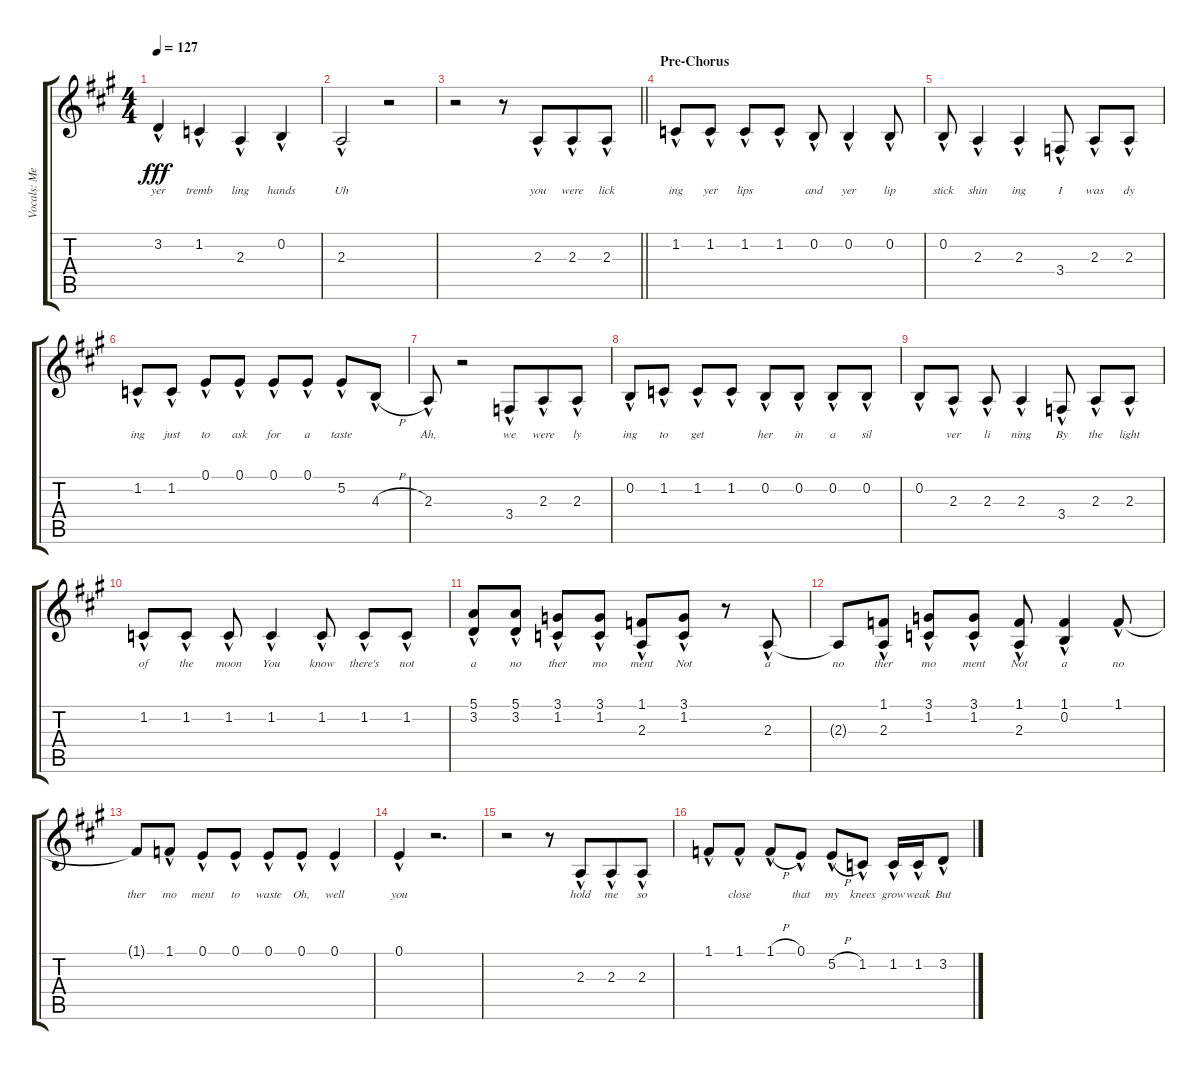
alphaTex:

\track ("Vocals: Meatloaf" "Vocals: Me") {instrument lead2sawtooth}
\staff {score tabs}
\tuning (E4 B3 G3 D3 A2 E2) {hide}
\ts (4 4)
\tempo 127
\clef g2
\ks a
3.2{hac}.4{lyrics (0 "yer") lyrics (1 "") lyrics (2 "") lyrics (3 "") lyrics (4 "") dy fff} 1.2{hac}.4{lyrics (0 "tremb") lyrics (1 "") lyrics (2 "") lyrics (3 "") lyrics (4 "")} 2.3{hac}.4{lyrics (0 "ling") lyrics (1 "") lyrics (2 "") lyrics (3 "") lyrics (4 "")} 0.2{hac}.4{lyrics (0 "hands") lyrics (1 "") lyrics (2 "") lyrics (3 "") lyrics (4 "")} |
2.3{hac}.2{lyrics (0 "Uh") lyrics (1 "") lyrics (2 "") lyrics (3 "") lyrics (4 "")} r.2 |
\barLineRight lightlight
r.2 r.8 2.3{hac}.8{lyrics (0 "you") lyrics (1 "") lyrics (2 "") lyrics (3 "") lyrics (4 "") beam merge} 2.3{hac}.8{lyrics (0 "were") lyrics (1 "") lyrics (2 "") lyrics (3 "") lyrics (4 "")} 2.3{hac}.8{lyrics (0 "lick") lyrics (1 "") lyrics (2 "") lyrics (3 "") lyrics (4 "")} |
\section ("" "Pre-Chorus")
1.2{hac}.8{lyrics (0 "ing") lyrics (1 "") lyrics (2 "") lyrics (3 "") lyrics (4 "")} 1.2{hac}.8{lyrics (0 "yer") lyrics (1 "") lyrics (2 "") lyrics (3 "") lyrics (4 "")} 1.2{hac}.8{lyrics (0 "lips") lyrics (1 "") lyrics (2 "") lyrics (3 "") lyrics (4 "")} 1.2{hac}.8{lyrics (0 "") lyrics (1 "") lyrics (2 "") lyrics (3 "") lyrics (4 "")} 0.2{hac}.8{lyrics (0 "and") lyrics (1 "") lyrics (2 "") lyrics (3 "") lyrics (4 "")} 0.2{hac}.4{lyrics (0 "yer") lyrics (1 "") lyrics (2 "") lyrics (3 "") lyrics (4 "")} 0.2{hac}.8{lyrics (0 "lip") lyrics (1 "") lyrics (2 "") lyrics (3 "") lyrics (4 "")} |
0.2{hac}.8{lyrics (0 "stick") lyrics (1 "") lyrics (2 "") lyrics (3 "") lyrics (4 "")} 2.3{hac}.4{lyrics (0 "shin") lyrics (1 "") lyrics (2 "") lyrics (3 "") lyrics (4 "")} 2.3{hac}.4{lyrics (0 "ing") lyrics (1 "") lyrics (2 "") lyrics (3 "") lyrics (4 "")} 3.4{hac}.8{lyrics (0 "I") lyrics (1 "") lyrics (2 "") lyrics (3 "") lyrics (4 "")} 2.3{hac}.8{lyrics (0 "was") lyrics (1 "") lyrics (2 "") lyrics (3 "") lyrics (4 "")} 2.3{hac}.8{lyrics (0 "dy") lyrics (1 "") lyrics (2 "") lyrics (3 "") lyrics (4 "")} |
1.2{hac}.8{lyrics (0 "ing") lyrics (1 "") lyrics (2 "") lyrics (3 "") lyrics (4 "")} 1.2{hac}.8{lyrics (0 "just") lyrics (1 "") lyrics (2 "") lyrics (3 "") lyrics (4 "")} 0.1{hac}.8{lyrics (0 "to") lyrics (1 "") lyrics (2 "") lyrics (3 "") lyrics (4 "")} 0.1{hac}.8{lyrics (0 "ask") lyrics (1 "") lyrics (2 "") lyrics (3 "") lyrics (4 "")} 0.1{hac}.8{lyrics (0 "for") lyrics (1 "") lyrics (2 "") lyrics (3 "") lyrics (4 "")} 0.1{hac}.8{lyrics (0 "a") lyrics (1 "") lyrics (2 "") lyrics (3 "") lyrics (4 "")} 5.2{hac}.8{lyrics (0 "taste") lyrics (1 "") lyrics (2 "") lyrics (3 "") lyrics (4 "")} 4.3{h hac}.8{lyrics (0 "") lyrics (1 "") lyrics (2 "") lyrics (3 "") lyrics (4 "")} |
2.3{hac}.8{lyrics (0 "Ah,") lyrics (1 "") lyrics (2 "") lyrics (3 "") lyrics (4 "")} r.2 3.4{hac}.8{lyrics (0 "we") lyrics (1 "") lyrics (2 "") lyrics (3 "") lyrics (4 "") beam merge} 2.3{hac}.8{lyrics (0 "were") lyrics (1 "") lyrics (2 "") lyrics (3 "") lyrics (4 "")} 2.3{hac}.8{lyrics (0 "ly") lyrics (1 "") lyrics (2 "") lyrics (3 "") lyrics (4 "")} |
0.2{hac}.8{lyrics (0 "ing") lyrics (1 "") lyrics (2 "") lyrics (3 "") lyrics (4 "")} 1.2{hac}.8{lyrics (0 "to") lyrics (1 "") lyrics (2 "") lyrics (3 "") lyrics (4 "")} 1.2{hac}.8{lyrics (0 "get") lyrics (1 "") lyrics (2 "") lyrics (3 "") lyrics (4 "")} 1.2{hac}.8{lyrics (0 "") lyrics (1 "") lyrics (2 "") lyrics (3 "") lyrics (4 "")} 0.2{hac}.8{lyrics (0 "her") lyrics (1 "") lyrics (2 "") lyrics (3 "") lyrics (4 "")} 0.2{hac}.8{lyrics (0 "in") lyrics (1 "") lyrics (2 "") lyrics (3 "") lyrics (4 "")} 0.2{hac}.8{lyrics (0 "a") lyrics (1 "") lyrics (2 "") lyrics (3 "") lyrics (4 "")} 0.2{hac}.8{lyrics (0 "sil") lyrics (1 "") lyrics (2 "") lyrics (3 "") lyrics (4 "")} |
0.2{hac}.8{lyrics (0 "") lyrics (1 "") lyrics (2 "") lyrics (3 "") lyrics (4 "")} 2.3{hac}.8{lyrics (0 "ver") lyrics (1 "") lyrics (2 "") lyrics (3 "") lyrics (4 "")} 2.3{hac}.8{lyrics (0 "li") lyrics (1 "") lyrics (2 "") lyrics (3 "") lyrics (4 "")} 2.3{hac}.4{lyrics (0 "ning") lyrics (1 "") lyrics (2 "") lyrics (3 "") lyrics (4 "")} 3.4{hac}.8{lyrics (0 "By") lyrics (1 "") lyrics (2 "") lyrics (3 "") lyrics (4 "")} 2.3{hac}.8{lyrics (0 "the") lyrics (1 "") lyrics (2 "") lyrics (3 "") lyrics (4 "")} 2.3{hac}.8{lyrics (0 "light") lyrics (1 "") lyrics (2 "") lyrics (3 "") lyrics (4 "")} |
1.2{hac}.8{lyrics (0 "of") lyrics (1 "") lyrics (2 "") lyrics (3 "") lyrics (4 "")} 1.2{hac}.8{lyrics (0 "the") lyrics (1 "") lyrics (2 "") lyrics (3 "") lyrics (4 "")} 1.2{hac}.8{lyrics (0 "moon") lyrics (1 "") lyrics (2 "") lyrics (3 "") lyrics (4 "")} 1.2{hac}.4{lyrics (0 "You") lyrics (1 "") lyrics (2 "") lyrics (3 "") lyrics (4 "")} 1.2{hac}.8{lyrics (0 "know") lyrics (1 "") lyrics (2 "") lyrics (3 "") lyrics (4 "")} 1.2{hac}.8{lyrics (0 "there's") lyrics (1 "") lyrics (2 "") lyrics (3 "") lyrics (4 "")} 1.2{hac}.8{lyrics (0 "not") lyrics (1 "") lyrics (2 "") lyrics (3 "") lyrics (4 "")} |
(5.1 3.2{hac}).8{lyrics (0 "a") lyrics (1 "") lyrics (2 "") lyrics (3 "") lyrics (4 "")} (5.1 3.2{hac}).8{lyrics (0 "no") lyrics (1 "") lyrics (2 "") lyrics (3 "") lyrics (4 "")} (3.1 1.2{hac}).8{lyrics (0 "ther") lyrics (1 "") lyrics (2 "") lyrics (3 "") lyrics (4 "")} (3.1 1.2{hac}).8{lyrics (0 "mo") lyrics (1 "") lyrics (2 "") lyrics (3 "") lyrics (4 "")} (1.1 2.3{hac}).8{lyrics (0 "ment") lyrics (1 "") lyrics (2 "") lyrics (3 "") lyrics (4 "")} (3.1 1.2{hac}).8{lyrics (0 "Not") lyrics (1 "") lyrics (2 "") lyrics (3 "") lyrics (4 "")} r.8 2.3{hac}.8{lyrics (0 "a") lyrics (1 "") lyrics (2 "") lyrics (3 "") lyrics (4 "")} |
2.3{t}.8{lyrics (0 "no") lyrics (1 "") lyrics (2 "") lyrics (3 "") lyrics (4 "")} (1.1 2.3{hac}).8{lyrics (0 "ther") lyrics (1 "") lyrics (2 "") lyrics (3 "") lyrics (4 "")} (3.1 1.2{hac}).8{lyrics (0 "mo") lyrics (1 "") lyrics (2 "") lyrics (3 "") lyrics (4 "")} (3.1 1.2{hac}).8{lyrics (0 "ment") lyrics (1 "") lyrics (2 "") lyrics (3 "") lyrics (4 "")} (1.1 2.3{hac}).8{lyrics (0 "Not") lyrics (1 "") lyrics (2 "") lyrics (3 "") lyrics (4 "")} (1.1 0.2{hac}).4{lyrics (0 "a") lyrics (1 "") lyrics (2 "") lyrics (3 "") lyrics (4 "")} 1.1{hac}.8{lyrics (0 "no") lyrics (1 "") lyrics (2 "") lyrics (3 "") lyrics (4 "")} |
1.1{t}.8{lyrics (0 "ther") lyrics (1 "") lyrics (2 "") lyrics (3 "") lyrics (4 "")} 1.1{hac}.8{lyrics (0 "mo") lyrics (1 "") lyrics (2 "") lyrics (3 "") lyrics (4 "")} 0.1{hac}.8{lyrics (0 "ment") lyrics (1 "") lyrics (2 "") lyrics (3 "") lyrics (4 "")} 0.1{hac}.8{lyrics (0 "to") lyrics (1 "") lyrics (2 "") lyrics (3 "") lyrics (4 "")} 0.1{hac}.8{lyrics (0 "waste") lyrics (1 "") lyrics (2 "") lyrics (3 "") lyrics (4 "")} 0.1{hac}.8{lyrics (0 "Oh,") lyrics (1 "") lyrics (2 "") lyrics (3 "") lyrics (4 "")} 0.1{hac}.4{lyrics (0 "well") lyrics (1 "") lyrics (2 "") lyrics (3 "") lyrics (4 "")} |
0.1{hac}.4{lyrics (0 "you") lyrics (1 "") lyrics (2 "") lyrics (3 "") lyrics (4 "")} r.2{d} |
r.2 r.8 2.3{hac}.8{lyrics (0 "hold") lyrics (1 "") lyrics (2 "") lyrics (3 "") lyrics (4 "") beam merge} 2.3{hac}.8{lyrics (0 "me") lyrics (1 "") lyrics (2 "") lyrics (3 "") lyrics (4 "")} 2.3{hac}.8{lyrics (0 "so") lyrics (1 "") lyrics (2 "") lyrics (3 "") lyrics (4 "")} |
1.1{hac}.8{lyrics (0 "") lyrics (1 "") lyrics (2 "") lyrics (3 "") lyrics (4 "")} 1.1{hac}.8{lyrics (0 "close") lyrics (1 "") lyrics (2 "") lyrics (3 "") lyrics (4 "")} 1.1{h hac}.8{lyrics (0 "") lyrics (1 "") lyrics (2 "") lyrics (3 "") lyrics (4 "")} 0.1{hac}.8{lyrics (0 "that") lyrics (1 "") lyrics (2 "") lyrics (3 "") lyrics (4 "")} 5.2{h hac}.8{lyrics (0 "my") lyrics (1 "") lyrics (2 "") lyrics (3 "") lyrics (4 "")} 1.2{hac}.8{lyrics (0 "knees") lyrics (1 "") lyrics (2 "") lyrics (3 "") lyrics (4 "")} 1.2{hac}.16{lyrics (0 "grow") lyrics (1 "") lyrics (2 "") lyrics (3 "") lyrics (4 "")} 1.2{hac}.16{lyrics (0 "weak") lyrics (1 "") lyrics (2 "") lyrics (3 "") lyrics (4 "")} 3.2{hac}.8{lyrics (0 "But") lyrics (1 "") lyrics (2 "") lyrics (3 "") lyrics (4 "")}
